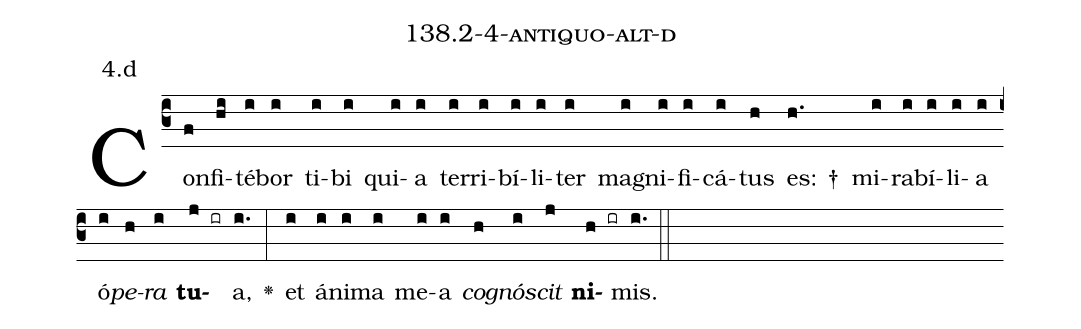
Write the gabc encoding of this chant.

name: 138.2-4-antiquo-alt-d;
annotation: 4.d;
%%
(c3)Con(f)fi(hi)té(i)bor(i) ti(i)bi(i) qui(i)a(i) ter(i)ri(i)bí(i)li(i)ter(i) ma(i)gni(i)fi(i)cá(i)tus(h) es: †(h.) mi(i)ra(i)bí(i)li(i)a(i) ó(i)<i>pe</i>(h)<i>ra</i>(i) <b>tu</b>(j ir)a,(i.) <v>\greheightstar</v>(:) et(i) á(i)ni(i)ma(i) me(i)a(i) <i>co</i>(h)<i>gnó</i>(i)<i>scit</i>(j) <b>ni</b>(h ir)mis.(i.) (::)


%E(i) u(h) o(i) u(j) a(h) e.(i.) (::)
